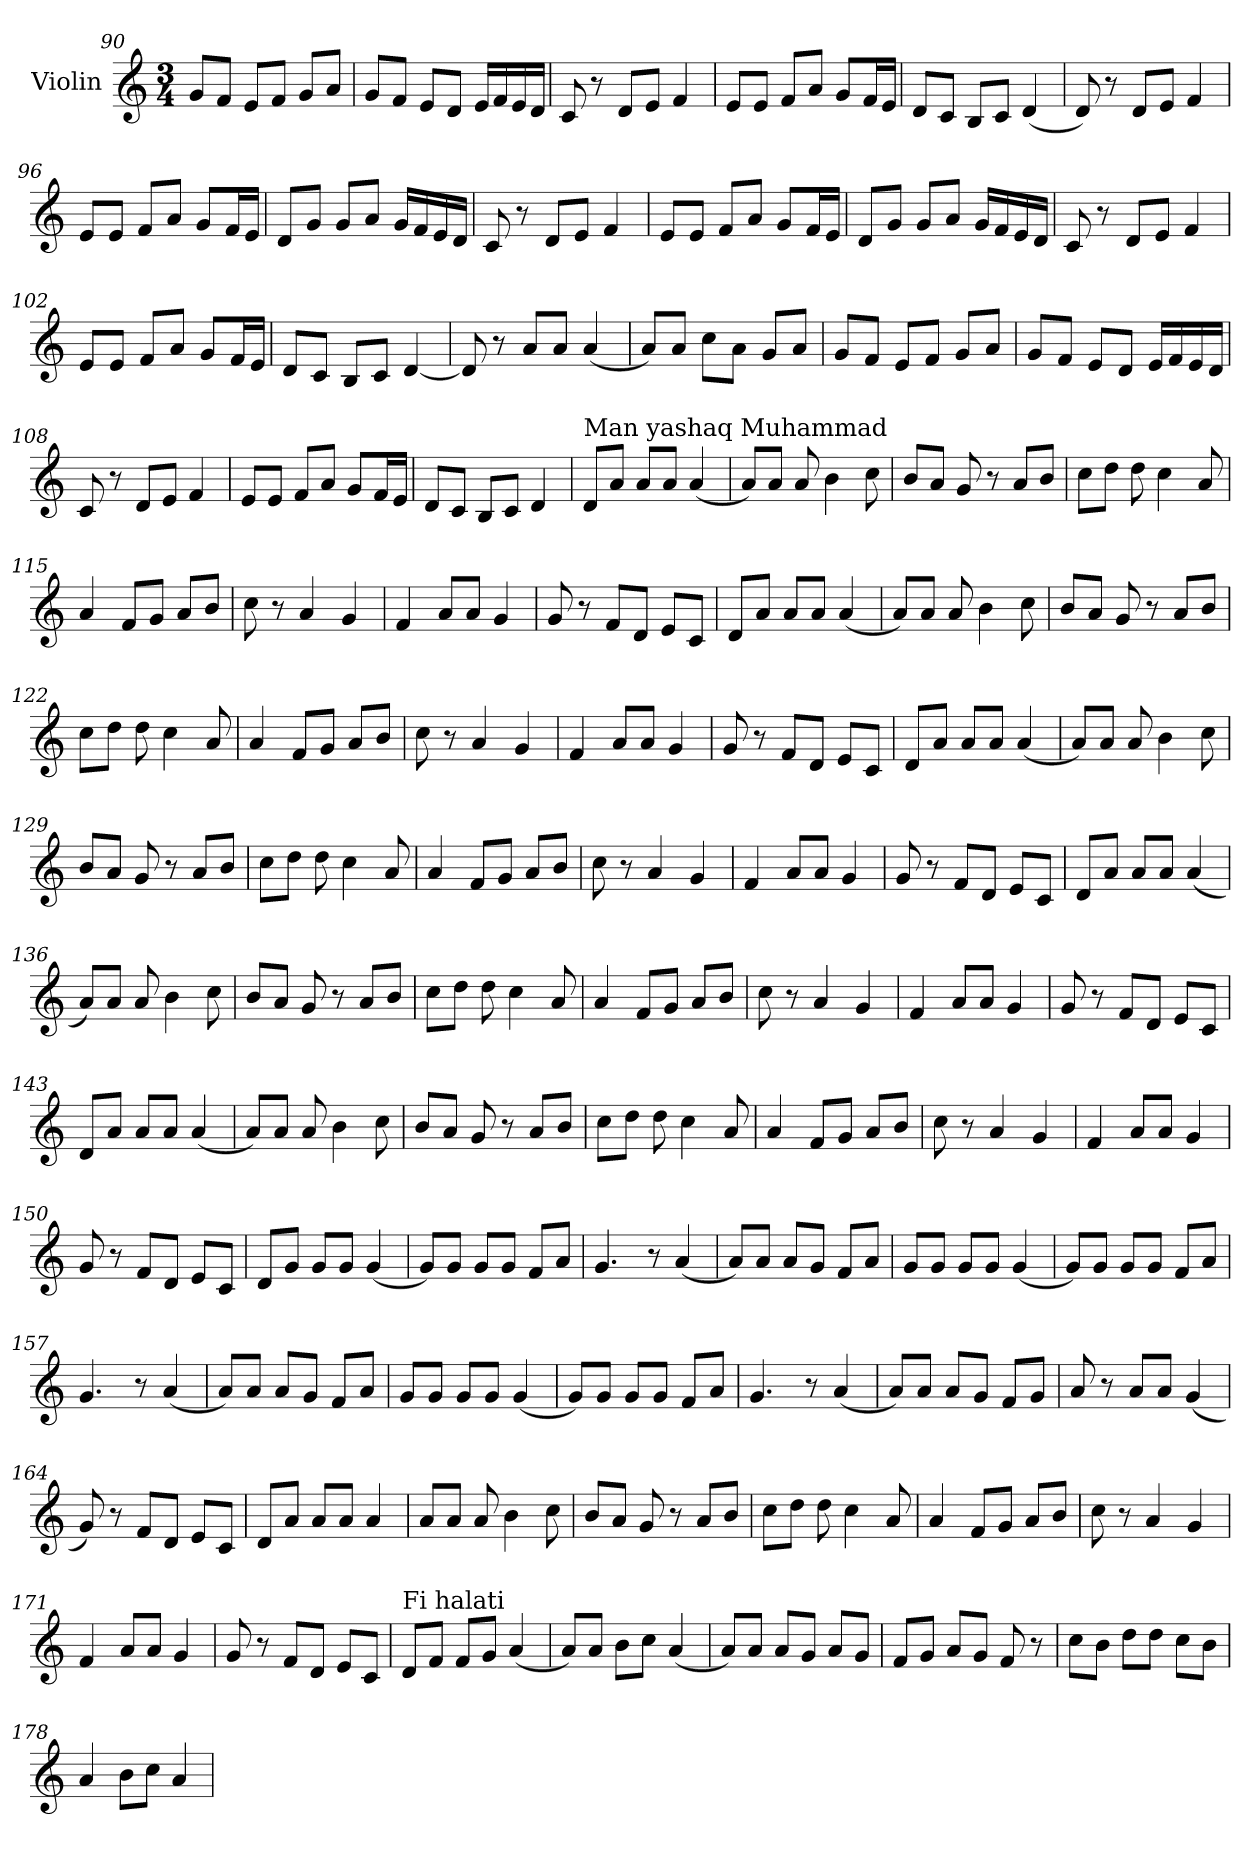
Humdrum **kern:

**kern
*part1
*staff1
*I"Violin
*clefG2
*k[]
*C:
*M3/4
=90
8g/L
8f/J
8e/L
8f/J
8g/L
8a/J
=91
8g/L
8f/J
8e/L
8d/J
16e/LL
16f/
16e/
16d/JJ
=92
8c/
8r
8d/L
8e/J
4f/
!!LO:LB:g=z
=93
8e/L
8e/J
8f/L
8a/J
8g/L
16f/L
16e/JJ
=94
8d/L
8c/J
8B/L
8c/J
(4d/
=95
8d/)
8r
8d/L
8e/J
4f/
=96
8e/L
8e/J
8f/L
8a/J
8g/L
16f/L
16e/JJ
=97
8d/L
8g/J
8g/L
8a/J
16g/LL
16f/
16e/
16d/JJ
=98
8c/
8r
8d/L
8e/J
4f/
!!LO:LB:g=z
=99
8e/L
8e/J
8f/L
8a/J
8g/L
16f/L
16e/JJ
=100
8d/L
8g/J
8g/L
8a/J
16g/LL
16f/
16e/
16d/JJ
=101
8c/
8r
8d/L
8e/J
4f/
=102
8e/L
8e/J
8f/L
8a/J
8g/L
16f/L
16e/JJ
=103
8d/L
8c/J
8B/L
8c/J
[4d/
=104
8d/]
8r
8a/L
8a/J
(4a/
!!LO:LB:g=z
=105
8a/L)
8a/J
8cc\L
8a\J
8g/L
8a/J
=106
8g/L
8f/J
8e/L
8f/J
8g/L
8a/J
=107
8g/L
8f/J
8e/L
8d/J
16e/LL
16f/
16e/
16d/JJ
=108
8c/
8r
8d/L
8e/J
4f/
=109
8e/L
8e/J
8f/L
8a/J
8g/L
16f/L
16e/JJ
=110
8d/L
8c/J
8B/L
8c/J
4d/
!!LO:LB:g=z
=111
!LO:TX:a:t=Man yashaq Muhammad
8d/L
8a/J
8a/L
8a/J
(4a/
=112
8a/L)
8a/J
8a/
4b\
8cc\
=113
8b/L
8a/J
8g/
8r
8a/L
8b/J
=114
8cc\L
8dd\J
8dd\
4cc\
8a/
=115
4a/
8f/L
8g/J
8a/L
8b/J
=116
8cc\
8r
4a/
4g/
!!LO:LB:g=z
=117
4f/
8a/L
8a/J
4g/
=118
8g/
8r
8f/L
8d/J
8e/L
8c/J
=119
8d/L
8a/J
8a/L
8a/J
(4a/
=120
8a/L)
8a/J
8a/
4b\
8cc\
=121
8b/L
8a/J
8g/
8r
8a/L
8b/J
=122
8cc\L
8dd\J
8dd\
4cc\
8a/
!!LO:LB:g=z
=123
4a/
8f/L
8g/J
8a/L
8b/J
=124
8cc\
8r
4a/
4g/
=125
4f/
8a/L
8a/J
4g/
=126
8g/
8r
8f/L
8d/J
8e/L
8c/J
=127
8d/L
8a/J
8a/L
8a/J
(4a/
=128
8a/L)
8a/J
8a/
4b\
8cc\
!!LO:LB:g=z
=129
8b/L
8a/J
8g/
8r
8a/L
8b/J
=130
8cc\L
8dd\J
8dd\
4cc\
8a/
=131
4a/
8f/L
8g/J
8a/L
8b/J
=132
8cc\
8r
4a/
4g/
=133
4f/
8a/L
8a/J
4g/
=134
8g/
8r
8f/L
8d/J
8e/L
8c/J
!!LO:PB:g=z
=135
8d/L
8a/J
8a/L
8a/J
(4a/
=136
8a/L)
8a/J
8a/
4b\
8cc\
=137
8b/L
8a/J
8g/
8r
8a/L
8b/J
=138
8cc\L
8dd\J
8dd\
4cc\
8a/
=139
4a/
8f/L
8g/J
8a/L
8b/J
=140
8cc\
8r
4a/
4g/
!!LO:LB:g=z
=141
4f/
8a/L
8a/J
4g/
=142
8g/
8r
8f/L
8d/J
8e/L
8c/J
=143
8d/L
8a/J
8a/L
8a/J
(4a/
=144
8a/L)
8a/J
8a/
4b\
8cc\
=145
8b/L
8a/J
8g/
8r
8a/L
8b/J
=146
8cc\L
8dd\J
8dd\
4cc\
8a/
!!LO:LB:g=z
=147
4a/
8f/L
8g/J
8a/L
8b/J
=148
8cc\
8r
4a/
4g/
=149
4f/
8a/L
8a/J
4g/
=150
8g/
8r
8f/L
8d/J
8e/L
8c/J
=151
8d/L
8g/J
8g/L
8g/J
(4g/
=152
8g/L)
8g/J
8g/L
8g/J
8f/L
8a/J
=153
4.g/
8r
(4a/
!!LO:LB:g=z
=154
8a/L)
8a/J
8a/L
8g/J
8f/L
8a/J
=155
8g/L
8g/J
8g/L
8g/J
(4g/
=156
8g/L)
8g/J
8g/L
8g/J
8f/L
8a/J
=157
4.g/
8r
(4a/
=158
8a/L)
8a/J
8a/L
8g/J
8f/L
8a/J
=159
8g/L
8g/J
8g/L
8g/J
(4g/
!!LO:LB:g=z
=160
8g/L)
8g/J
8g/L
8g/J
8f/L
8a/J
=161
4.g/
8r
(4a/
=162
8a/L)
8a/J
8a/L
8g/J
8f/L
8g/J
=163
8a/
8r
8a/L
8a/J
(4g/
=164
8g/)
8r
8f/L
8d/J
8e/L
8c/J
=165
8d/L
8a/J
8a/L
8a/J
4a/
!!LO:LB:g=z
=166
8a/L
8a/J
8a/
4b\
8cc\
=167
8b/L
8a/J
8g/
8r
8a/L
8b/J
=168
8cc\L
8dd\J
8dd\
4cc\
8a/
=169
4a/
8f/L
8g/J
8a/L
8b/J
=170
8cc\
8r
4a/
4g/
=171
4f/
8a/L
8a/J
4g/
!!LO:LB:g=z
=172
8g/
8r
8f/L
8d/J
8e/L
8c/J
=173
!LO:TX:a:t=Fi halati
8d/L
8f/J
8f/L
8g/J
(4a/
=174
8a/L)
8a/J
8b\L
8cc\J
(4a/
=175
8a/L)
8a/J
8a/L
8g/J
8a/L
8g/J
=176
8f/L
8g/J
8a/L
8g/J
8f/
8r
=177
8cc\L
8b\J
8dd\L
8dd\J
8cc\L
8b\J
!!LO:LB:g=z
=178
4a/
8b\L
8cc\J
4a/
=
*-
